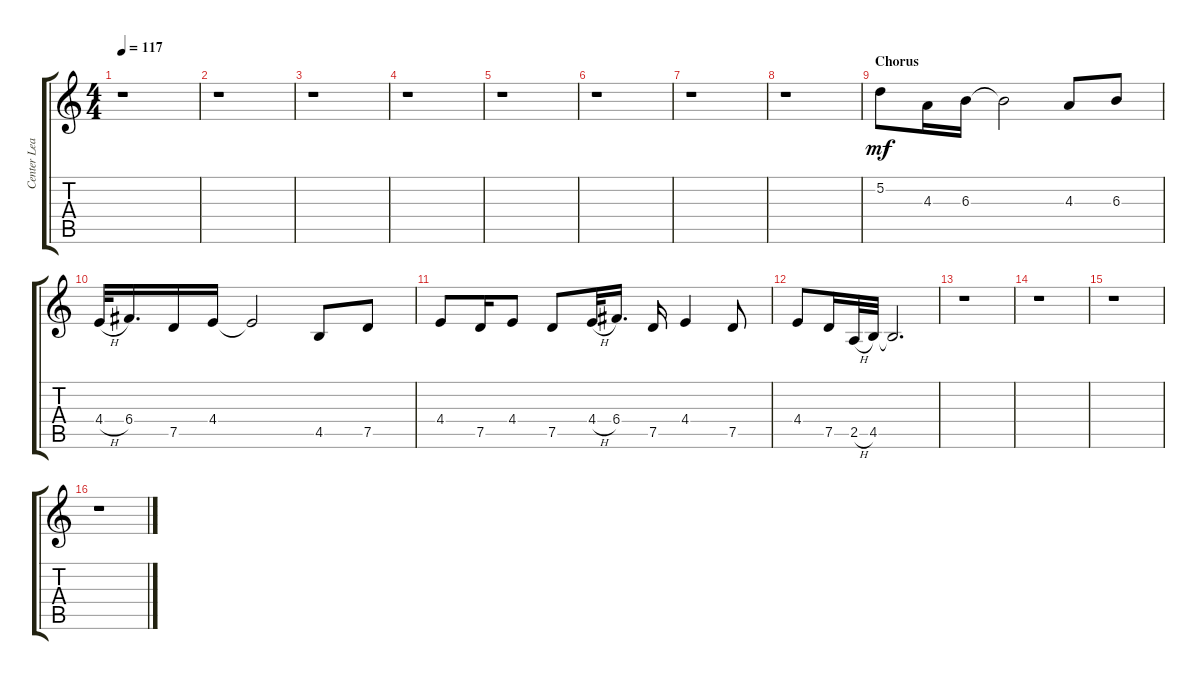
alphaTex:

\track ("Center Lead 2" "Center Lea") {instrument overdrivenguitar}
\staff {score tabs}
\tuning (D4 A3 F3 C3 G2 C2) {hide}
\ts (4 4)
\tempo 117
\clef g2
\ks aminor
r.1{dy mf} |
r.1 |
r.1 |
r.1 |
r.1 |
r.1 |
r.1 |
r.1 |
\section ("" "Chorus")
5.2.8 4.3.16 6.3.16 6.3{t}.2 4.3.8 6.3.8 |
4.4{h}.32 6.4.16{d} 7.5.16 4.4.16 4.4{t}.2 4.5.8 7.5.8 |
4.4.8 7.5.16 4.4.8 7.5.8 4.4{h}.32 6.4.16{d} 7.5.16 4.4.4 7.5.8 |
4.4.8 7.5.16 2.5{h}.32 4.5.32 4.5{t}.2{d} |
r.1 |
r.1 |
r.1 |
r.1
